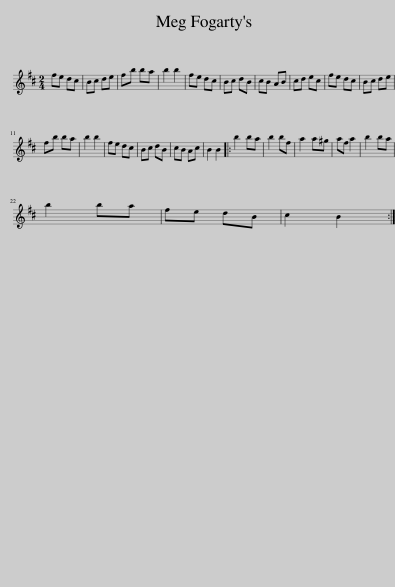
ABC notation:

X:1
L:1/8
M:2/4
I:linebreak $
K:D
V:1 treble
V:1
 fe dc | Bc de | fb ba | b2 b2 | fe dc | %5
 Bc dB | cB AB | cd ec | fe dc | Bc de |$ %10
 fb ba | b2 b2 | fe dc | Bc dB | cB Ac | %15
 B2 B2 |: b2 ba | b2 bf | a2 a^g | af a2 | %20
 b2 ba |$ b2 ba | fe dB | c2 B2 :| %24
